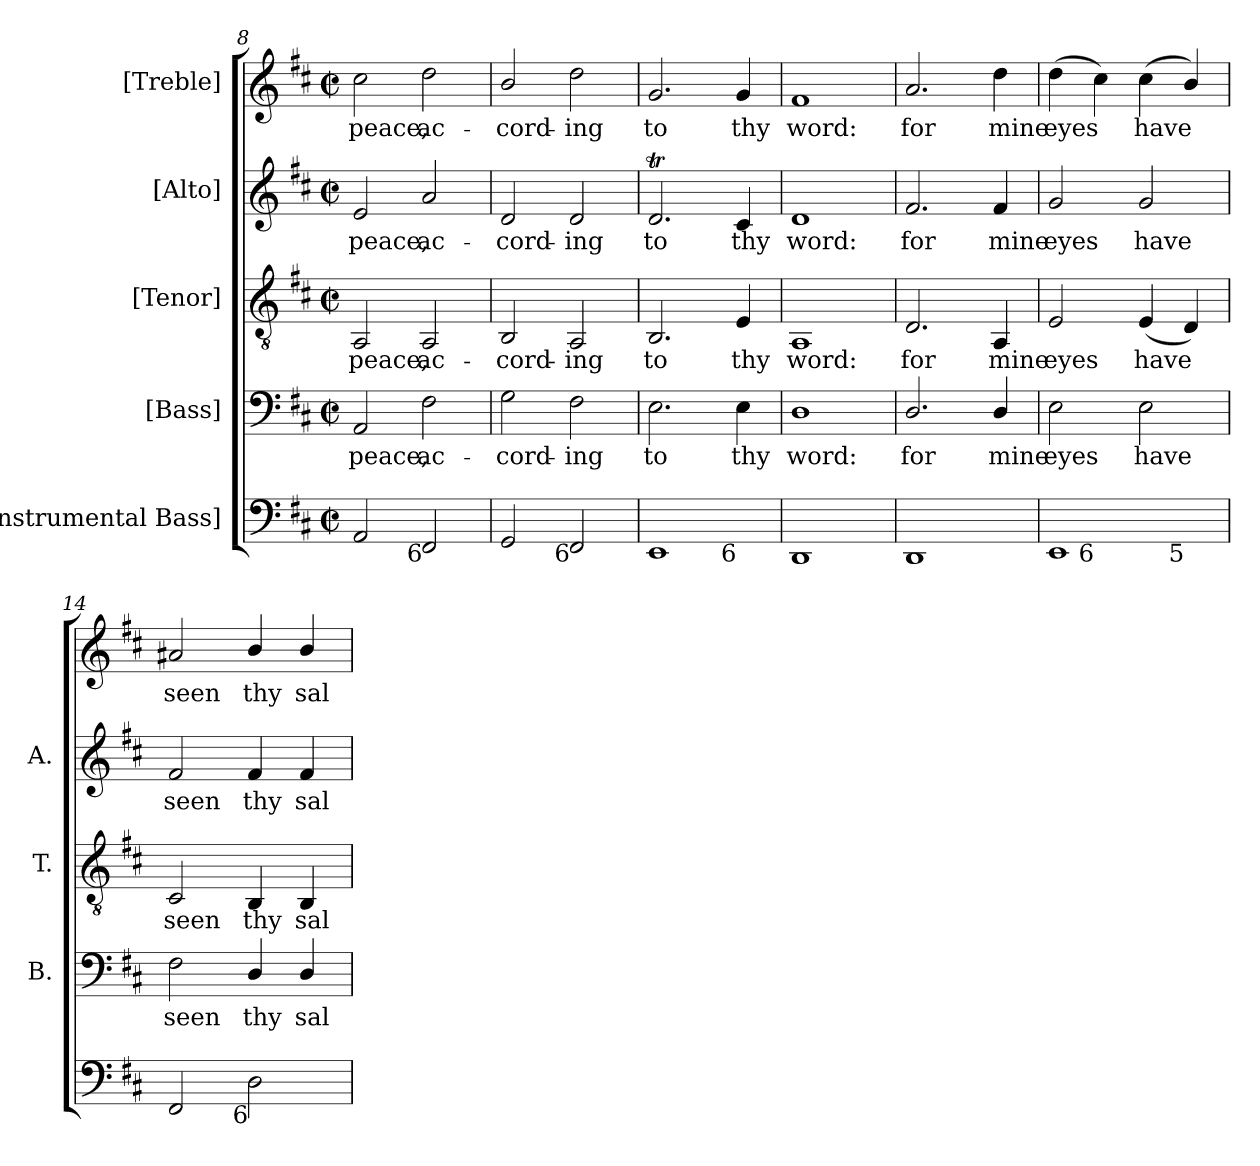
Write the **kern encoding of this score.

**kern	**kern	**text	**kern	**text	**kern	**text	**kern	**text
*part5	*part4	*part4	*part3	*part3	*part2	*part2	*part1	*part1
*staff5	*staff4	*staff4	*staff3	*staff3	*staff2	*staff2	*staff1	*staff1
*I"[Instrumental Bass]	*I"[Bass]	*	*I"[Tenor]	*	*I"[Alto]	*	*I"[Treble]	*
*	*I'B.	*	*I'T.	*	*I'A.	*	*	*
*clefF4	*clefF4	*	*clefGv2	*	*clefG2	*	*clefG2	*
*k[f#c#]	*k[f#c#]	*	*k[f#c#]	*	*k[f#c#]	*	*k[f#c#]	*
*D:	*D:	*	*D:	*	*D:	*	*D:	*
*M2/2	*M2/2	*	*M2/2	*	*M2/2	*	*M2/2	*
*met(c|)	*met(c|)	*	*met(c|)	*	*met(c|)	*	*met(c|)	*
=8	=8	=8	=8	=8	=8	=8	=8	=8
!	!	!LO:LY:b:color=#000000	!	!	!	!	!	!
!	!	!	!	!LO:LY:b:color=#000000	!	!	!	!
!	!	!	!	!	!	!LO:LY:b:color=#000000	!	!
!	!	!	!	!	!	!	!	!LO:LY:b:color=#000000
2AAi/	2AAi/	peace,	2AAi/	peace,	2ei/	peace,	2cc#i\	peace,
!	!	!LO:LY:b:color=#000000	!	!	!	!	!	!
!	!	!	!	!LO:LY:b:color=#000000	!	!	!	!
!	!	!	!	!	!	!LO:LY:b:color=#000000	!	!
!LO:TX:b:rj:t=6	!	!	!	!	!	!	!	!
!	!	!	!	!	!	!	!	!LO:LY:b:color=#000000
2FF#i/	2F#i\	ac-	2AAi/	ac-	2ai/	ac-	2ddi\	ac-
!!LO:LB:g=z
=9	=9	=9	=9	=9	=9	=9	=9	=9
!	!	!LO:LY:b:color=#000000	!	!	!	!	!	!
!	!	!	!	!LO:LY:b:color=#000000	!	!	!	!
!	!	!	!	!	!	!LO:LY:b:color=#000000	!	!
!	!	!	!	!	!	!	!	!LO:LY:b:color=#000000
2GGi/	2Gi\	-cord-	2BBi/	-cord-	2di/	-cord-	2bi/	-cord-
!	!	!LO:LY:b:color=#000000	!	!	!	!	!	!
!	!	!	!	!LO:LY:b:color=#000000	!	!	!	!
!	!	!	!	!	!	!LO:LY:b:color=#000000	!	!
!LO:TX:b:rj:t=6	!	!	!	!	!	!	!	!
!	!	!	!	!	!	!	!	!LO:LY:b:color=#000000
2FF#i/	2F#i\	-ing	2AAi/	-ing	2di/	-ing	2ddi\	-ing
=10	=10	=10	=10	=10	=10	=10	=10	=10
!	!	!LO:LY:b:color=#000000	!	!	!	!	!	!
!	!	!	!	!LO:LY:b:color=#000000	!	!	!	!
!	!	!	!	!	!	!LO:LY:b:color=#000000	!	!
!LO:TX:b:rj:t=7	!	!	!	!	!	!	!	!
!	!	!	!	!	!	!	!	!LO:LY:b:color=#000000
*^	*	*	*	*	*	*	*	*
1EEi	2.ryy	2.Ei\	to	2.BBi/	to	2.dTi/	to	2.gi/	to
!	!	!	!LO:LY:b:color=#000000	!	!	!	!	!	!
!	!	!	!	!	!LO:LY:b:color=#000000	!	!	!	!
!	!	!	!	!	!	!	!LO:LY:b:color=#000000	!	!
!	!LO:TX:b:rj:t=6	!	!	!	!	!	!	!	!
!	!	!	!	!	!	!	!	!	!LO:LY:b:color=#000000
.	4ryy	4Ei\	thy	4Ei/	thy	4c#i/	thy	4gi/	thy
*v	*v	*	*	*	*	*	*	*	*
=11	=11	=11	=11	=11	=11	=11	=11	=11
*^	*	*	*	*	*	*	*	*
!	!	!	!LO:LY:b:color=#000000	!	!	!	!	!	!
*v	*v	*	*	*	*	*	*	*	*
*^	*	*	*	*	*	*	*	*
!	!	!	!	!	!LO:LY:b:color=#000000	!	!	!	!
*v	*v	*	*	*	*	*	*	*	*
*^	*	*	*	*	*	*	*	*
!	!	!	!	!	!	!	!LO:LY:b:color=#000000	!	!
*v	*v	*	*	*	*	*	*	*	*
*^	*	*	*	*	*	*	*	*
!	!	!	!	!	!	!	!	!	!LO:LY:b:color=#000000
*v	*v	*	*	*	*	*	*	*	*
1DDi	1Di	word:	1AAi	word:	1di	word:	1f#i	word:
=12	=12	=12	=12	=12	=12	=12	=12	=12
!	!	!LO:LY:b:color=#000000	!	!	!	!	!	!
!	!	!	!	!LO:LY:b:color=#000000	!	!	!	!
!	!	!	!	!	!	!LO:LY:b:color=#000000	!	!
!	!	!	!	!	!	!	!	!LO:LY:b:color=#000000
1DDi	2.Di/	for	2.Di/	for	2.f#i/	for	2.ai/	for
!	!	!LO:LY:b:color=#000000	!	!	!	!	!	!
!	!	!	!	!LO:LY:b:color=#000000	!	!	!	!
!	!	!	!	!	!	!LO:LY:b:color=#000000	!	!
!	!	!	!	!	!	!	!	!LO:LY:b:color=#000000
.	4Di/	mine	4AAi/	mine	4f#i/	mine	4ddi\	mine
=13	=13	=13	=13	=13	=13	=13	=13	=13
!	!	!LO:LY:b:color=#000000	!	!	!	!	!	!
!	!	!	!	!LO:LY:b:color=#000000	!	!	!	!
!	!	!	!	!	!	!LO:LY:b:color=#000000	!	!
!LO:TX:b:rj:t=7	!	!	!	!	!	!	!	!
!	!	!	!	!	!	!	!	!LO:LY:b:color=#000000
*^	*	*	*	*	*	*	*	*
*	*^	*	*	*	*	*	*	*	*
1EEi	4ryy	2.ryy	2Ei\	eyes	2Ei/	eyes	2gi/	eyes	(4ddi\	eyes
!	!LO:TX:b:rj:t=6	!	!	!	!	!	!	!	!	!
.	2.ryy	.	.	.	.	.	.	.	4cc#i\)	.
!	!	!	!	!LO:LY:b:color=#000000	!	!	!	!	!	!
!	!	!	!	!	!	!LO:LY:b:color=#000000	!	!	!	!
!	!	!	!	!	!	!	!	!LO:LY:b:color=#000000	!	!
!	!	!	!	!	!	!	!	!	!	!LO:LY:b:color=#000000
.	.	.	2Ei\	have	(4Ei/	have	2gi/	have	(4cc#i\	have
!	!	!LO:TX:b:rj:t=5	!	!	!	!	!	!	!	!
.	.	4ryy	.	.	4Di/)	.	.	.	4bi/)	.
*v	*v	*v	*	*	*	*	*	*	*	*
=14	=14	=14	=14	=14	=14	=14	=14	=14
*^	*	*	*	*	*	*	*	*
*	*^	*	*	*	*	*	*	*	*
!	!	!	!	!LO:LY:b:color=#000000	!	!	!	!	!	!
*v	*v	*v	*	*	*	*	*	*	*	*
*^	*	*	*	*	*	*	*	*
*	*^	*	*	*	*	*	*	*	*
!	!	!	!	!	!	!LO:LY:b:color=#000000	!	!	!	!
*v	*v	*v	*	*	*	*	*	*	*	*
*^	*	*	*	*	*	*	*	*
*	*^	*	*	*	*	*	*	*	*
!	!	!	!	!	!	!	!	!LO:LY:b:color=#000000	!	!
*v	*v	*v	*	*	*	*	*	*	*	*
*^	*	*	*	*	*	*	*	*
*	*^	*	*	*	*	*	*	*	*
!LO:TX:b:rj:t=#	!	!	!	!	!	!	!	!	!	!
!	!	!	!	!	!	!	!	!	!	!LO:LY:b:color=#000000
*v	*v	*v	*	*	*	*	*	*	*	*
2FF#i/	2F#i\	seen	2C#i/	seen	2f#i/	seen	2a#Xi/	seen
!	!	!LO:LY:b:color=#000000	!	!	!	!	!	!
!	!	!	!	!LO:LY:b:color=#000000	!	!	!	!
!	!	!	!	!	!	!LO:LY:b:color=#000000	!	!
!LO:TX:b:rj:t=6	!	!	!	!	!	!	!	!
!	!	!	!	!	!	!	!	!LO:LY:b:color=#000000
2Di\	4Di/	thy	4BBi/	thy	4f#i/	thy	4bi/	thy
!	!	!LO:LY:b:color=#000000	!	!	!	!	!	!
!	!	!	!	!LO:LY:b:color=#000000	!	!	!	!
!	!	!	!	!	!	!LO:LY:b:color=#000000	!	!
!	!	!	!	!	!	!	!	!LO:LY:b:color=#000000
.	4Di/	sal-	4BBi/	sal-	4f#i/	sal-	4bi/	sal-
=	=	=	=	=	=	=	=	=
*-	*-	*-	*-	*-	*-	*-	*-	*-
